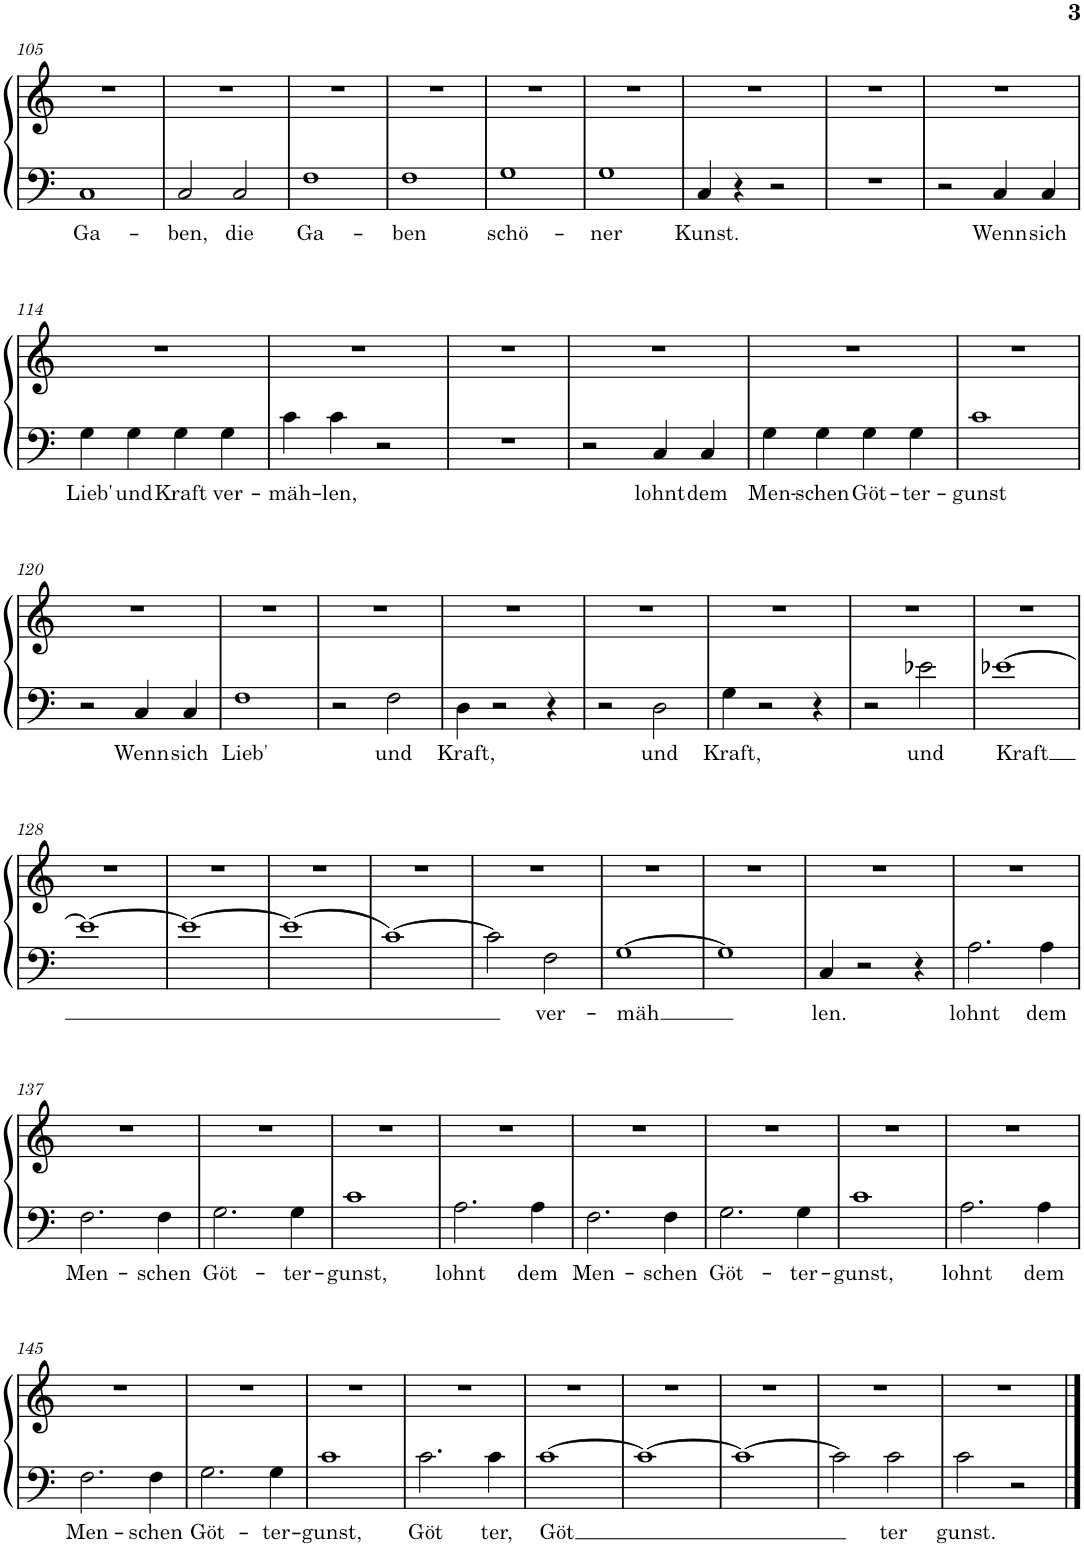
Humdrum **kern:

**kern	**text	**kern
*part1	*part1	*part1
*staff2	*staff2	*staff1
*I"Piano	*	*
*I'Pno.	*	*
!!LO:PB:g=z
*clefF4	*	*clefG2
*k[]	*	*k[]
*M2/2	*	*M2/2
*met(c|)	*	*met(c|)
=105	=105	=105
!	!LO:LY:b	!
1C	Ga-	1r
=106	=106	=106
!	!LO:LY:b	!
2C/	-ben,	1r
!	!LO:LY:b	!
2C/	die	.
=107	=107	=107
!	!LO:LY:b	!
1F	Ga-	1r
=108	=108	=108
!	!LO:LY:b	!
1F	-ben	1r
=109	=109	=109
!	!LO:LY:b	!
1G	schö-	1r
=110	=110	=110
!	!LO:LY:b	!
1G	-ner	1r
=111	=111	=111
!	!LO:LY:b	!
4C/	Kunst.	1r
4r	.	.
2r	.	.
=112	=112	=112
1r	.	1r
=113	=113	=113
2r	.	1r
!	!LO:LY:b	!
4C/	Wenn	.
!	!LO:LY:b	!
4C/	sich	.
!!LO:LB:g=z
=114	=114	=114
!	!LO:LY:b	!
4G\	Lieb'	1r
!	!LO:LY:b	!
4G\	und	.
!	!LO:LY:b	!
4G\	Kraft	.
!	!LO:LY:b	!
4G\	ver-	.
=115	=115	=115
!	!LO:LY:b	!
4c\	-mäh-	1r
!	!LO:LY:b	!
4c\	-len,	.
2r	.	.
=116	=116	=116
1r	.	1r
=117	=117	=117
2r	.	1r
!	!LO:LY:b	!
4C/	lohnt	.
!	!LO:LY:b	!
4C/	dem	.
=118	=118	=118
!	!LO:LY:b	!
4G\	Men-	1r
!	!LO:LY:b	!
4G\	-schen	.
!	!LO:LY:b	!
4G\	Göt-	.
!	!LO:LY:b	!
4G\	-ter-	.
=119	=119	=119
!	!LO:LY:b	!
1c	-gunst	1r
!!LO:LB:g=z
=120	=120	=120
2r	.	1r
!	!LO:LY:b	!
4C/	Wenn	.
!	!LO:LY:b	!
4C/	sich	.
=121	=121	=121
!	!LO:LY:b	!
1F	Lieb'	1r
=122	=122	=122
2r	.	1r
!	!LO:LY:b	!
2F\	und	.
=123	=123	=123
!	!LO:LY:b	!
4D\	Kraft,	1r
2r	.	.
4r	.	.
=124	=124	=124
2r	.	1r
!	!LO:LY:b	!
2D\	und	.
=125	=125	=125
!	!LO:LY:b	!
4G\	Kraft,	1r
2r	.	.
4r	.	.
=126	=126	=126
2r	.	1r
!	!LO:LY:b	!
2e-X\	und	.
=127	=127	=127
!	!LO:LY:b	!
[1e-X	Kraft	1r
!!LO:LB:g=z
=128	=128	=128
1e-_	.	1r
=129	=129	=129
1e-_	.	1r
=130	=130	=130
1e-]	.	1r
=131	=131	=131
[1c	.	1r
=132	=132	=132
2c\]	.	1r
!	!LO:LY:b	!
2F\	ver-	.
=133	=133	=133
!	!LO:LY:b	!
[1G	-mäh	1r
=134	=134	=134
1G]	.	1r
=135	=135	=135
!	!LO:LY:b	!
4C/	len.	1r
2r	.	.
4r	.	.
=136	=136	=136
!	!LO:LY:b	!
2.A\	lohnt	1r
!	!LO:LY:b	!
4A\	dem	.
!!LO:LB:g=z
=137	=137	=137
!	!LO:LY:b	!
2.F\	Men-	1r
!	!LO:LY:b	!
4F\	-schen	.
=138	=138	=138
!	!LO:LY:b	!
2.G\	Göt-	1r
!	!LO:LY:b	!
4G\	-ter-	.
=139	=139	=139
!	!LO:LY:b	!
1c	-gunst,	1r
=140	=140	=140
!	!LO:LY:b	!
2.A\	lohnt	1r
!	!LO:LY:b	!
4A\	dem	.
=141	=141	=141
!	!LO:LY:b	!
2.F\	Men-	1r
!	!LO:LY:b	!
4F\	-schen	.
=142	=142	=142
!	!LO:LY:b	!
2.G\	Göt-	1r
!	!LO:LY:b	!
4G\	-ter-	.
=143	=143	=143
!	!LO:LY:b	!
1c	-gunst,	1r
=144	=144	=144
!	!LO:LY:b	!
2.A\	lohnt	1r
!	!LO:LY:b	!
4A\	dem	.
!!LO:LB:g=z
=145	=145	=145
!	!LO:LY:b	!
2.F\	Men-	1r
!	!LO:LY:b	!
4F\	-schen	.
=146	=146	=146
!	!LO:LY:b	!
2.G\	Göt-	1r
!	!LO:LY:b	!
4G\	-ter-	.
=147	=147	=147
!	!LO:LY:b	!
1c	-gunst,	1r
=148	=148	=148
!	!LO:LY:b	!
2.c\	-Göt	1r
!	!LO:LY:b	!
4c\	ter,	.
=149	=149	=149
!	!LO:LY:b	!
[1c	Göt	1r
=150	=150	=150
1c_	.	1r
=151	=151	=151
1c_	.	1r
=152	=152	=152
2c\]	.	1r
!	!LO:LY:b	!
2c\	ter	.
=153	=153	=153
!	!LO:LY:b	!
2c\	gunst.	1r
2r	.	.
==	==	==
*-	*-	*-
